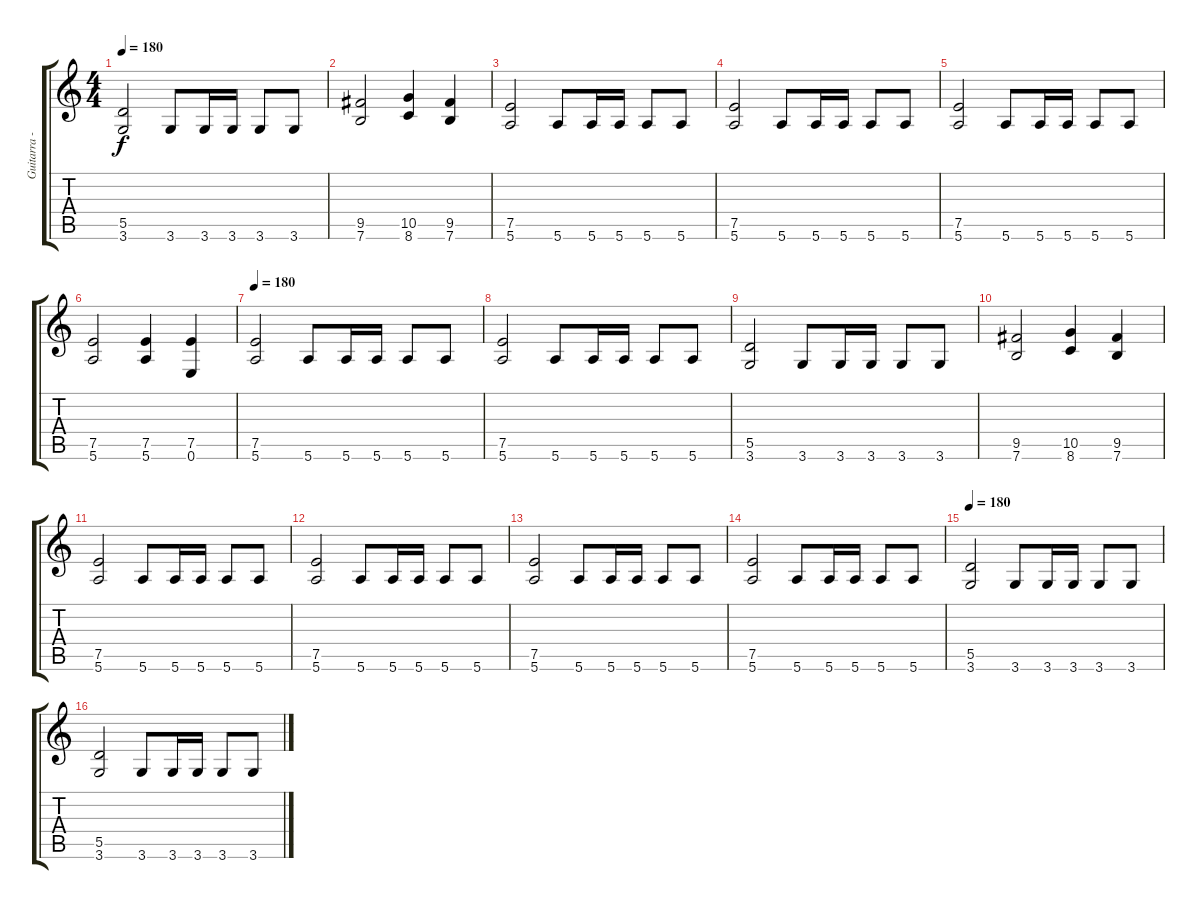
\track ("Guitarra - Guitar" "Guitarra -") {instrument distortionguitar}
\staff {score tabs}
\tuning (E4 B3 G3 D3 A2 E2) {hide}
\ts (4 4)
\tempo 180
\clef g2
\ks c
(5.5 3.6).2{dy f} 3.6.8 3.6.16 3.6.16 3.6.8 3.6.8 |
(9.5 7.6).2 (10.5 8.6).4 (9.5 7.6).4 |
(7.5 5.6).2 5.6.8 5.6.16 5.6.16 5.6.8 5.6.8 |
(7.5 5.6).2 5.6.8 5.6.16 5.6.16 5.6.8 5.6.8 |
(7.5 5.6).2 5.6.8 5.6.16 5.6.16 5.6.8 5.6.8 |
(7.5 5.6).2 (7.5 5.6).4 (7.5 0.6).4 |
\tempo 180
(7.5 5.6).2 5.6.8 5.6.16 5.6.16 5.6.8 5.6.8 |
(7.5 5.6).2 5.6.8 5.6.16 5.6.16 5.6.8 5.6.8 |
(5.5 3.6).2 3.6.8 3.6.16 3.6.16 3.6.8 3.6.8 |
(9.5 7.6).2 (10.5 8.6).4 (9.5 7.6).4 |
(7.5 5.6).2 5.6.8 5.6.16 5.6.16 5.6.8 5.6.8 |
(7.5 5.6).2 5.6.8 5.6.16 5.6.16 5.6.8 5.6.8 |
(7.5 5.6).2 5.6.8 5.6.16 5.6.16 5.6.8 5.6.8 |
(7.5 5.6).2 5.6.8 5.6.16 5.6.16 5.6.8 5.6.8 |
\tempo 180
(5.5 3.6).2 3.6.8 3.6.16 3.6.16 3.6.8 3.6.8 |
(5.5 3.6).2 3.6.8 3.6.16 3.6.16 3.6.8 3.6.8
